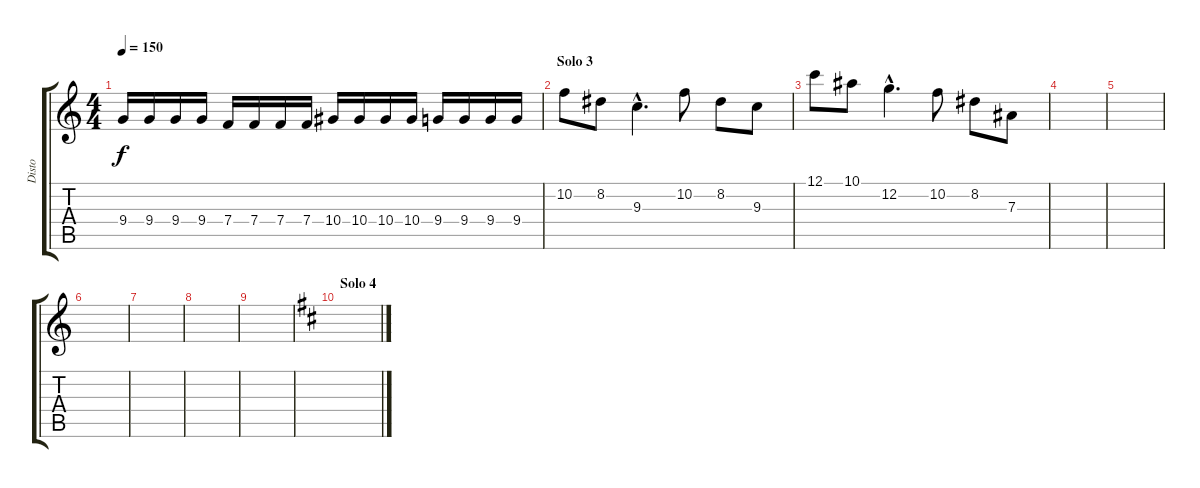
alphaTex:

\track ("Disto" "Disto") {instrument overdrivenguitar}
\staff {score tabs}
\tuning (C4 G3 Eb3 Bb2 F2 C2) {hide}
\ts (4 4)
\tempo 150
\clef g2
\ks c
9.4.16{dy f} 9.4.16 9.4.16 9.4.16 7.4.16 7.4.16 7.4.16 7.4.16 10.4.16 10.4.16 10.4.16 10.4.16 9.4.16 9.4.16 9.4.16 9.4.16 |
\section ("" "Solo 3")
10.2.8 8.2.8 9.3{hac}.4{d} 10.2.8 8.2.8 9.3.8 |
12.1.8 10.1.8 12.2{hac}.4{d} 10.2.8 8.2.8 7.3.8 |
|
|
|
|
|
|
\section ("" "Solo 4")
\ks d
